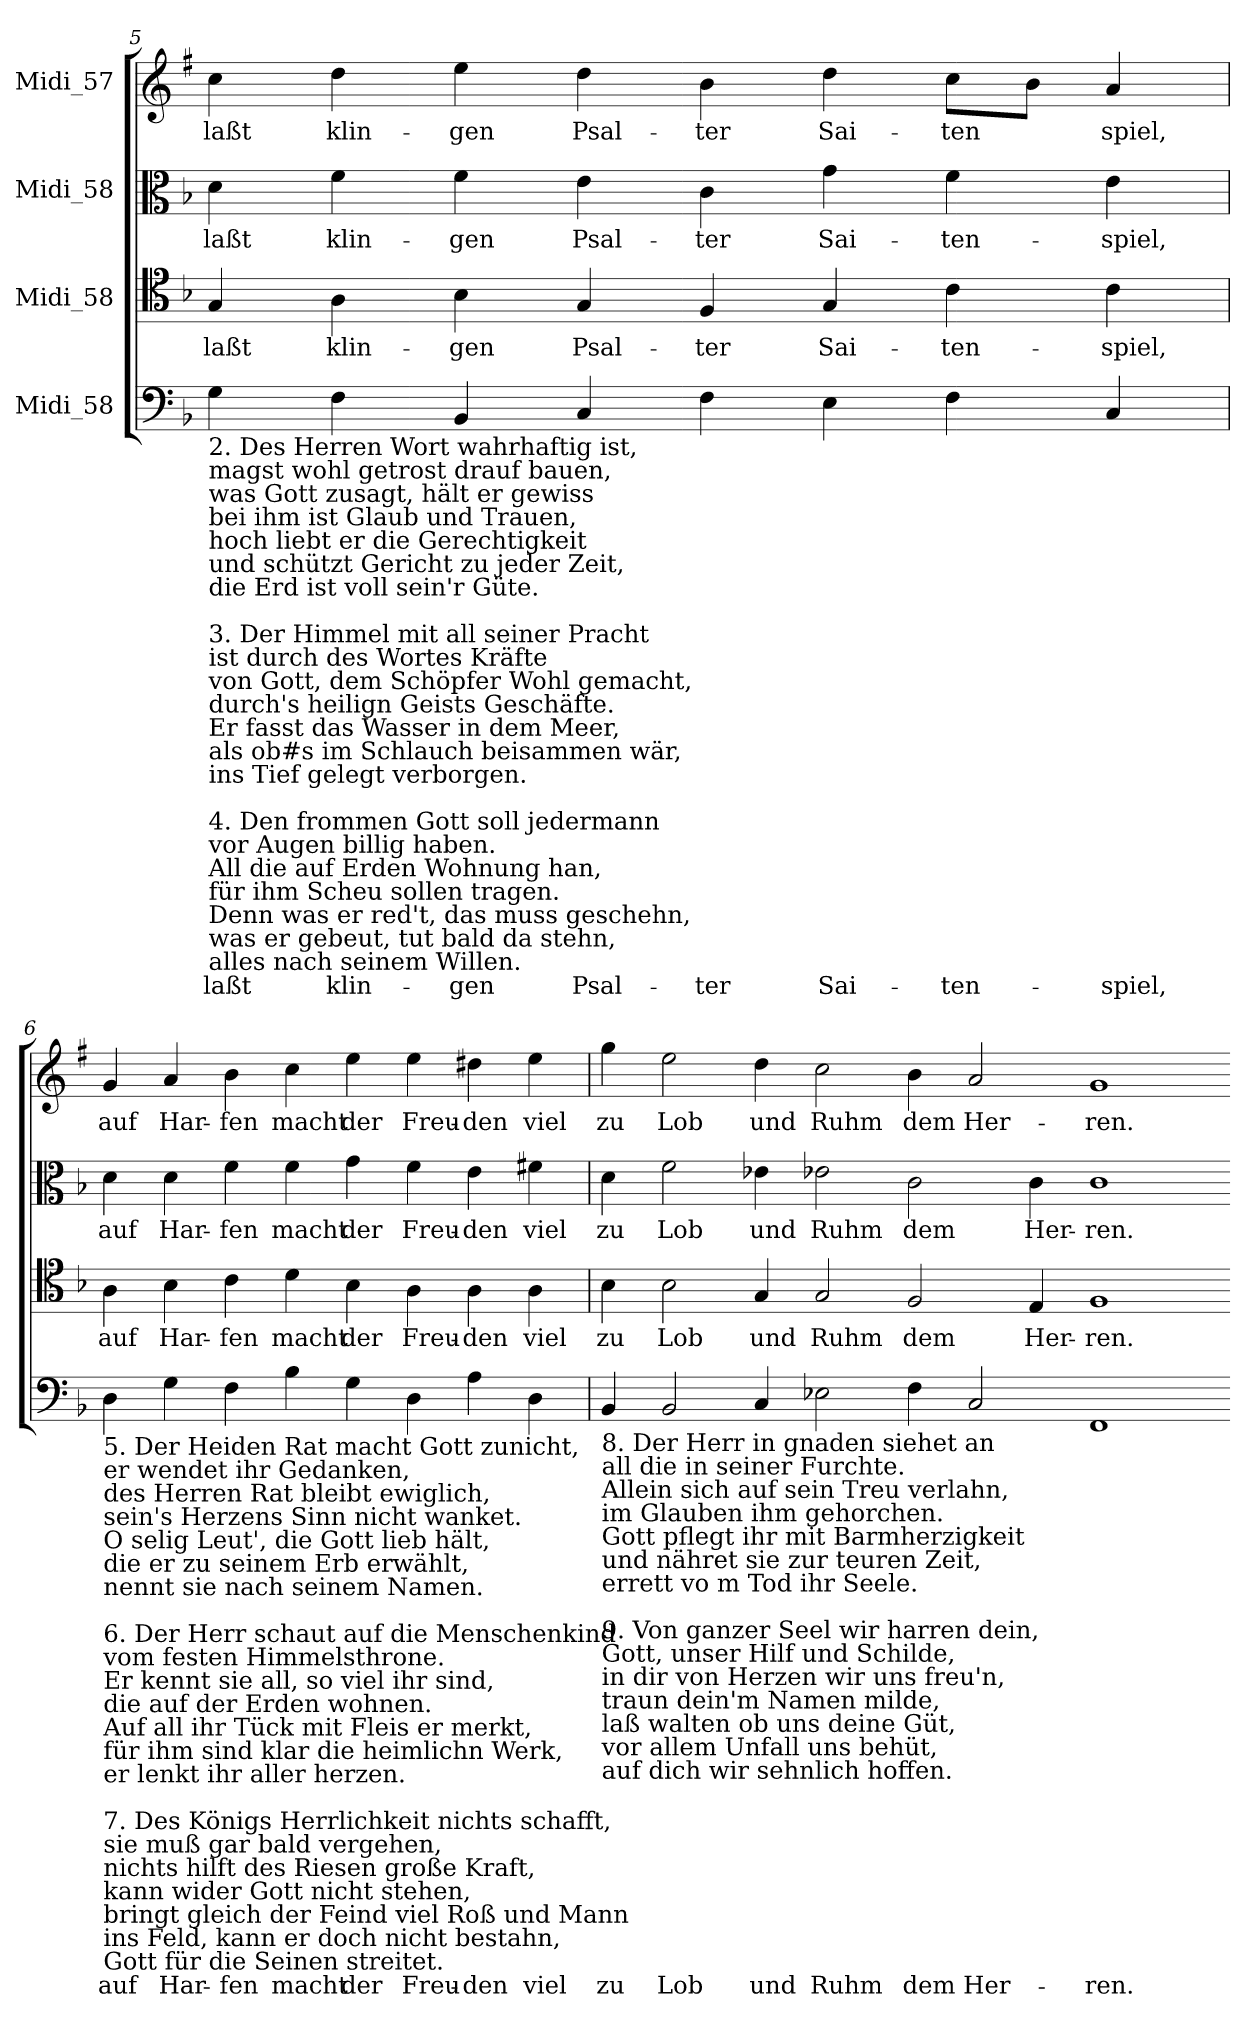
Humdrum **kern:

**kern	**text	**kern	**text	**kern	**text	**kern	**text
*part4	*part4	*part3	*part3	*part2	*part2	*part1	*part1
*staff4	*staff4	*staff3	*staff3	*staff2	*staff2	*staff1	*staff1
*I"Midi_58	*	*I"Midi_58	*	*I"Midi_58	*	*I"Midi_57	*
*clefF4	*	*clefC4	*	*clefC3	*	*clefG2	*
*	*	*	*	*	*	*ITrd1c2	*
*k[b-]	*	*k[b-]	*	*k[b-]	*	*k[b-]	*
*F:	*	*F:	*	*F:	*	*F:	*
=5	=5	=5	=5	=5	=5	=5	=5
!LO:TX:b:t=2. Des Herren Wort wahrhaftig ist,\nmagst wohl getrost drauf bauen, \nwas Gott zusagt, hält er gewiss\nbei ihm ist Glaub und Trauen,\nhoch liebt er die Gerechtigkeit\nund schützt Gericht zu jeder Zeit,\ndie Erd ist voll sein'r Güte.\n\n3. Der Himmel mit all seiner Pracht\nist durch des Wortes Kräfte\nvon Gott, dem Schöpfer Wohl gemacht,\ndurch's heilign Geists Geschäfte.\nEr fasst das Wasser in dem Meer,\nals ob#s im Schlauch beisammen wär,\nins Tief gelegt verborgen.\n\n4. Den frommen Gott soll jedermann\nvor Augen billig haben.\nAll die auf Erden Wohnung han,\nfür ihm Scheu sollen tragen.\nDenn was er red't, das muss geschehn,\nwas er gebeut, tut bald da stehn,\nalles nach seinem Willen.	!	!	!	!	!	!	!
!	!LO:LY:b	!	!LO:LY:b	!	!LO:LY:b	!	!LO:LY:b
4G	laßt	4G	laßt	4d	laßt	4b-	laßt
!	!LO:LY:b	!	!LO:LY:b	!	!LO:LY:b	!	!LO:LY:b
4F	klin-	4A	klin-	4f	klin-	4cc	klin-
!	!LO:LY:b	!	!LO:LY:b	!	!LO:LY:b	!	!LO:LY:b
4BB-	-gen	4B-	-gen	4f	-gen	4dd	-gen
!	!LO:LY:b	!	!LO:LY:b	!	!LO:LY:b	!	!LO:LY:b
4C	Psal-	4G	Psal-	4e	Psal-	4cc	Psal-
!	!LO:LY:b	!	!LO:LY:b	!	!LO:LY:b	!	!LO:LY:b
4F	-ter	4F	-ter	4c	-ter	4a	-ter
!	!LO:LY:b	!	!LO:LY:b	!	!LO:LY:b	!	!LO:LY:b
4E	Sai-	4G	Sai-	4g	Sai-	4cc	Sai-
!	!LO:LY:b	!	!LO:LY:b	!	!LO:LY:b	!	!LO:LY:b
4F	-ten-	4c	-ten-	4f	-ten-	8b-L	-ten
.	.	.	.	.	.	8aJ	.
!	!LO:LY:b	!	!LO:LY:b	!	!LO:LY:b	!	!LO:LY:b
4C	-spiel,	4c	-spiel,	4e	-spiel,	4g	spiel,
=6	=6	=6	=6	=6	=6	=6	=6
!LO:TX:b:t=5. Der Heiden Rat macht Gott zunicht,\ner wendet ihr Gedanken,\ndes Herren Rat bleibt ewiglich,\nsein's Herzens Sinn nicht wanket.\nO selig Leut', die Gott lieb hält,\ndie er zu seinem Erb erwählt,\nnennt sie nach seinem Namen.\n\n6. Der Herr schaut auf die Menschenkind\nvom festen Himmelsthrone.\nEr kennt sie all, so viel ihr sind,\ndie auf der Erden wohnen.\nAuf all ihr Tück mit Fleis  er merkt,\nfür ihm sind klar die heimlichn Werk,\ner lenkt ihr aller herzen.\n\n7. Des Königs Herrlichkeit nichts schafft,\nsie muß gar bald vergehen,\nnichts hilft des Riesen große Kraft,\nkann wider Gott nicht stehen,\nbringt gleich der Feind viel Roß und Mann\nins Feld, kann er doch nicht bestahn,\nGott für die Seinen streitet.	!	!	!	!	!	!	!
!	!LO:LY:b	!	!LO:LY:b	!	!LO:LY:b	!	!LO:LY:b
4D	auf	4A	auf	4d	auf	4f	auf
!	!LO:LY:b	!	!LO:LY:b	!	!LO:LY:b	!	!LO:LY:b
4G	Har-	4B-	Har-	4d	Har-	4g	Har-
!	!LO:LY:b	!	!LO:LY:b	!	!LO:LY:b	!	!LO:LY:b
4F	-fen	4c	-fen	4f	-fen	4a	-fen
!	!LO:LY:b	!	!LO:LY:b	!	!LO:LY:b	!	!LO:LY:b
4B-	macht	4d	macht	4f	macht	4b-	macht
!	!LO:LY:b	!	!LO:LY:b	!	!LO:LY:b	!	!LO:LY:b
4G	der	4B-	der	4g	der	4dd	der
!	!LO:LY:b	!	!LO:LY:b	!	!LO:LY:b	!	!LO:LY:b
4D	Freu-	4A	Freu-	4f	Freu-	4dd	Freu-
!	!LO:LY:b	!	!LO:LY:b	!	!LO:LY:b	!	!LO:LY:b
4A	-den	4A	-den	4e	-den	4cc#X	-den
!	!LO:LY:b	!	!LO:LY:b	!	!LO:LY:b	!	!LO:LY:b
4D	viel	4A	viel	4f#X	viel	4dd	viel
=7	=7	=7	=7	=7	=7	=7	=7
!LO:TX:b:t=8. Der Herr in gnaden siehet an\nall die in seiner Furchte.\nAllein sich auf sein Treu verlahn,\nim Glauben ihm gehorchen.\nGott pflegt ihr mit Barmherzigkeit\nund nähret sie zur teuren Zeit,\nerrett vo m Tod ihr Seele.\n\n9. Von ganzer Seel wir harren dein,\nGott, unser Hilf und Schilde,\nin dir von Herzen wir uns freu'n,\ntraun dein'm Namen milde,\nlaß walten ob uns deine Güt,\nvor allem Unfall uns behüt,\nauf dich wir sehnlich hoffen.	!	!	!	!	!	!	!
!	!LO:LY:b	!	!LO:LY:b	!	!LO:LY:b	!	!LO:LY:b
4BB-	zu	4B-	zu	4d	zu	4ff	zu
!	!LO:LY:b	!	!LO:LY:b	!	!LO:LY:b	!	!LO:LY:b
2BB-	Lob	2B-	Lob	2f	Lob	2dd	Lob
!	!LO:LY:b	!	!LO:LY:b	!	!LO:LY:b	!	!LO:LY:b
4C	und	4G	und	4e-X	und	4cc	und
!	!LO:LY:b	!	!LO:LY:b	!	!LO:LY:b	!	!LO:LY:b
2E-X	Ruhm	2G	Ruhm	2e-X	Ruhm	2b-	Ruhm
!	!LO:LY:b	!	!LO:LY:b	!	!LO:LY:b	!	!LO:LY:b
4F	dem	2F	dem	2c	dem	4a	dem
!	!LO:LY:b	!	!	!	!	!	!LO:LY:b
2C	Her-	.	.	.	.	2g	Her-
!	!	!	!LO:LY:b	!	!LO:LY:b	!	!
.	.	4E	Her-	4c	Her-	.	.
!	!LO:LY:b	!	!LO:LY:b	!	!LO:LY:b	!	!LO:LY:b
1FF	-ren.	1F	-ren.	1c	-ren.	1f	-ren.
=-	=-	=-	=-	=-	=-	=-	=-
*-	*-	*-	*-	*-	*-	*-	*-
